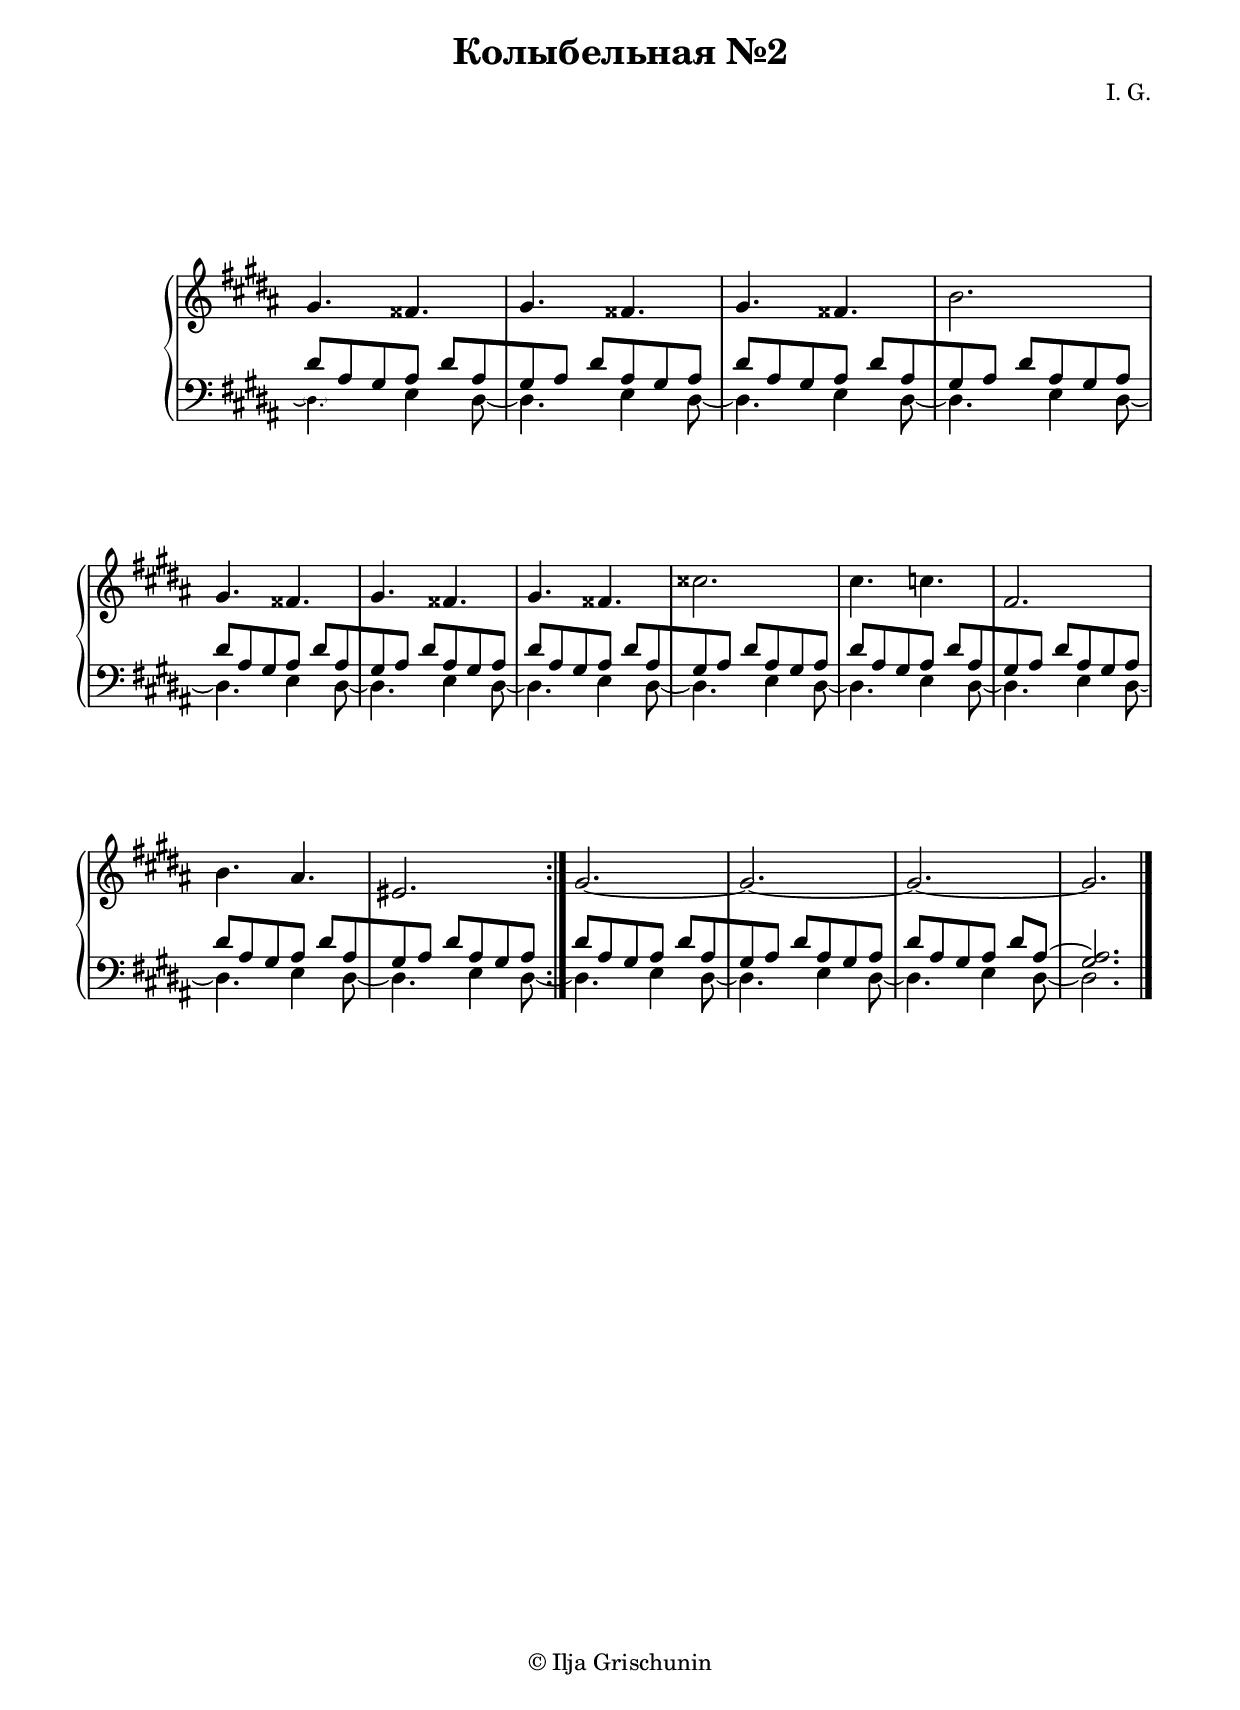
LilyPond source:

\version "2.19.15"

\language "deutsch"

\header {
  title = "Колыбельная №2"
  %meter = "Allegro"
  composer = "I. G."
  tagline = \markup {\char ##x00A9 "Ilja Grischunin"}
}

\paper {
  #(set-paper-size "a4")
  top-system-spacing #'basic-distance = #20
  top-markup-spacing #'basic-distance = #5
  markup-system-spacing #'basic-distance = #25
  system-system-spacing #'basic-distance = #18
  %score-system-spacing #'basic-distance = #40
  %score-markup-spacing #'basic-distance = #25
  last-bottom-spacing #'basic-distance = #20
  left-margin = 15
  right-margin = 15
}

\layout {
  \context {
    \Score
    \remove "Bar_number_engraver"
    %\override StaffGrouper.staff-staff-spacing.padding = #0
    %\override StaffGrouper.staff-staff-spacing.basic-distance = #1
  }
}

\version "2.19.15"
\language "deutsch"
%%%%%%%%%%% RH %%%%%%%%%%%%
zweiteRH = \relative {
  \clef treble
  \key gis \minor
  \time 6/8
  \override Staff.TimeSignature #'stencil = ##f
  \repeat unfold 3 {gis'4. fisis} h2.
  \repeat unfold 3 {gis4. fisis} cisis'2.
  cis4. c fis,2. h4. ais eis2. \bar ":|."
  gis~ gis~ gis~ gis
  \bar "|."
}
%%%%%%%% DYNAMIC %%%%%%%%%%
dynamicZwei = {
  \override Hairpin.to-barline = ##f
}
%%%%%%%%%%% LH %%%%%%%%%%%%
zweiteLH = \relative {
  \clef bass
  \key gis \minor
  \time 6/8
  \override Staff.TimeSignature #'stencil = ##f
  <<
    {
      \repeat unfold 22 {dis'8[ ais gis ais]} dis ais~ <gis ais>2.
    }
    \\
    {
      \teeny \parenthesize dis4.\repeatTie \normalsize
      \repeat unfold 14 {e4 dis8~ dis4.} e4 dis8~ dis2.
    }
  >>
}


\score {
  \new PianoStaff
  \with {
    %\override StaffGrouper.staff-staff-spacing.basic-distance = #20
  }
  <<
    \new Staff = "RH" \zweiteRH
    \new Staff = "LH" \zweiteLH
  >>
}